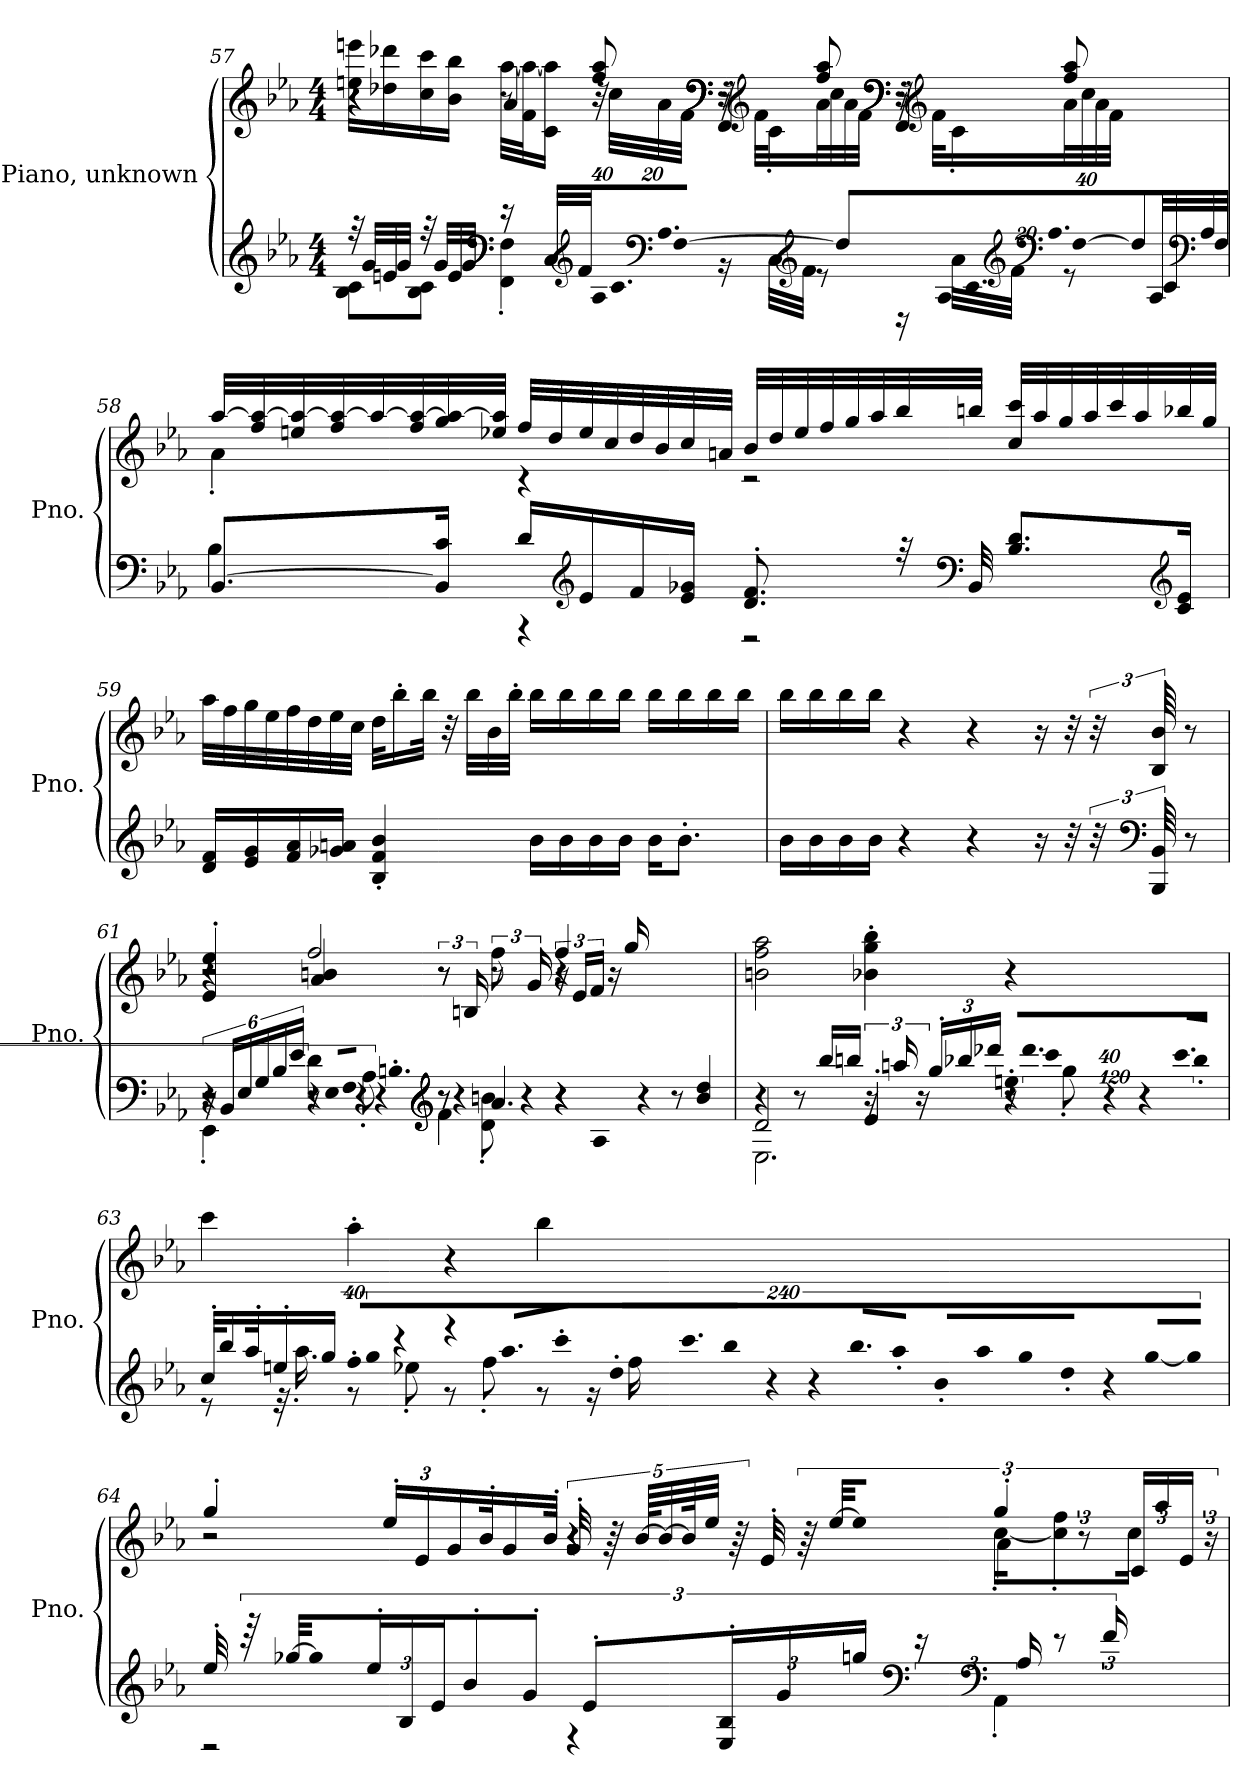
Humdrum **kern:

**kern	**kern
*part1	*part1
*staff2	*staff1
*I"Piano, unknown	*
*I'Pno.	*
!!LO:PB:g=z
*clefG2	*clefG2
*k[b-e-a-]	*k[b-e-a-]
*M4/4	*M4/4
=57	=57
*^	*^
*	*	*	*^
32r	8B-\ 8c\L	4r	16een\ 16eeen\LL	4r
32g/LLL	.	.	.	.
32en/	.	.	16dd-X\ 16ddd-X\	.
32g/JJJ	.	.	.	.
32r	8B-\ 8c\J	.	16cc\ 16ccc\	.
32g/LLL	.	.	.	.
32e/	.	.	16b-\ 16bb-\JJ	.
32g/JJJ	.	.	.	.
*clefF4	*	*	*	*
16r	4FF\' 4F\'	8r	[32aa-\LLL	4a-/
.	.	.	32f\ 32aa-\_J	.
32C/LLL	.	.	16c\ 16aa-\]JJ	.
*clefG2	*	*	*	*
32f/	.	.	.	.
*Xbrackettup	*	*	*	*
!LO:N:vis=32	!	!	!	!
640%23A-/	.	8ff/ 8aa-/	32r	.
.	.	.	32cc\LLL	.
!LO:N:vis=64.	!	!	!	!
640%17c/L	.	.	.	.
*clefF4	*	*	*	*
!LO:N:vis=64.	!	!	!	!
640%17A-/J	.	.	32a-\	.
!LO:N:vis=32	!	!	!	!
[640%23F/JJJ	.	.	.	.
.	.	.	32f\JJJ	.
*	*	*clefF4	*	*
8F/L]	16r	8r	32r	4FF'/
*	*	*clefG2	*	*
.	.	.	32f\KLL	.
.	32C\LLL	.	16c'\	.
*clefG2	*	*	*	*
.	32f\JJJ	.	.	.
!LO:N:vis=32	!	!	!	!
640%23A-/LL	8r	8ff/ 8aa-/	32a-\L	.
.	.	.	32cc\	.
!LO:N:vis=64.	!	!	!	!
640%17c/L	.	.	.	.
*clefF4	*	*	*	*
!LO:N:vis=64.	!	!	!	!
640%17A-/J	.	.	32a-\	.
!LO:N:vis=32	!	!	!	!
[640%23F/JJ	.	.	.	.
.	.	.	32f\JJJ	.
*	*	*clefF4	*	*
8F/]	16r	8r	32r	4FF'/
*	*	*clefG2	*	*
.	.	.	32f\KLL	.
.	32C\LLL	.	16c'\	.
*clefG2	*	*	*	*
.	32f\JJJ	.	.	.
32A-/LL	8r	8ff/ 8aa-/	32a-\L	.
32c/	.	.	32cc\	.
*clefF4	*	*	*	*
32A-/	.	.	32a-\	.
32F/JJJ	.	.	32f\JJJ	.
*	*	*	*v	*v
!!LO:LB:g=z
=58	=58	=58	=58
[8.BB-/L	4B-\	[32aa-/LLL	4a-'\
.	.	32ff/ 32aa-/_	.
.	.	32een/ 32aa-/_	.
.	.	32ff/ 32aa-/_	.
.	.	32aa-/_	.
.	.	32ff/ 32aa-/_	.
16BB-/] 16c/Jk	.	32gg/ 32aa-/_	.
.	.	32ee-X/ 32aa-/]JJJ	.
16d/LL	4r	32ff/LLL	4r
.	.	32dd/	.
*clefG2	*	*	*
16e-/	.	32ee-/	.
.	.	32cc/	.
16f/	.	32dd/	.
.	.	32b-/	.
16e-/ 16g-X/JJ	.	32cc/	.
.	.	32an/JJJ	.
8.d/' 8.f/'	2r	32b-/LLL	2r
.	.	32dd/	.
.	.	32ee-/	.
.	.	32ff/	.
.	.	32gg/	.
.	.	32aa-/	.
32r	.	32bb-/	.
*clefF4	*	*	*
32BB-/	.	32bbn/JJJ	.
8.B-/ 8.d/L	.	32cc/ 32ccc/LLL	.
.	.	32aa-/	.
.	.	32gg/	.
.	.	32aa-/	.
.	.	32ccc/	.
.	.	32aa-/	.
*clefG2	*	*	*
16c/ 16e-/Jk	.	32bb-X/	.
.	.	32gg/JJJ	.
*v	*v	*	*
*	*v	*v
!!LO:LB:g=z
=59	=59
16d/ 16f/LL	32aa-\LLL
.	32ff\
16e-/ 16g/	32gg\
.	32ee-\
16f/ 16a-/	32ff\
.	32dd\
16g-X/ 16an/JJ	32ee-\
.	32cc\JJJ
4B-/' 4f/' 4b-/'	32dd\KLL
.	16bb-'\
.	32bb-\JJk
.	32r
.	32bb-\LLL
.	32b-\
.	32bb-'\JJJ
16b-\LL	16bb-\LL
16b-\	16bb-\
16b-\	16bb-\
16b-\JJ	16bb-\JJ
16b-\KL	16bb-\LL
8.b-'\J	16bb-\
.	16bb-\
.	16bb-\JJ
=60	=60
16b-\LL	16bb-\LL
16b-\	16bb-\
16b-\	16bb-\
16b-\JJ	16bb-\JJ
4r	4r
4r	4r
16r	16r
32r	32r
*brackettup	*
48r	48r
*clefF4	*
96BBB-/ 96BB-/	96B-/ 96b-/
8r	8r
!!LO:LB:g=z
=61	=61
*^	*^
*	*^	*	*^
*	*	*^	*	*	*
2r	4r	24r	4EE-'\	4r	2r	4e-/' 4ee-/'
.	.	24BB-/LL	.	.	.	.
.	.	24E-/	.	.	.	.
*	*	*Xbrackettup	*	*	*	*
.	.	24G/	.	.	.	.
.	.	24B-/	.	.	.	.
.	.	24e-/JJ	.	.	.	.
*	*	*brackettup	*	*	*	*
!	!	!LO:N:vis=32	!	!	!	!
.	4d\	640%23r	8r	2ff/	.	4a-/ 4bn/
!	!	!LO:N:vis=32	!	!	!	!
.	.	640%23E-/LLL	.	.	.	.
!	!	!LO:N:vis=32	!	!	!	!
.	.	640%23F/JJJ	.	.	.	.
!	!	!LO:N:vis=32	!	!	!	!
.	.	640%23r	.	.	.	.
.	.	.	8A-'\	.	.	.
!	!	!LO:N:vis=64	!	!	!	!
.	.	960%17r	.	.	.	.
!	!	!LO:N:vis=32.	!	!	!	!
.	.	1920%103Bn'/	.	.	.	.
!	!	!LO:N:vis=32	!	!	!	!
.	.	640%23r	.	.	.	.
*clefG2	*	*	*	*	*	*
8r	4f\	.	8r	.	8r	12r
.	.	24r	.	.	.	.
.	.	24A-/	.	.	.	.
.	.	.	.	.	.	24Bn/
.	.	24r	.	.	.	.
4.a-/	.	.	8d\' 8bn\'	.	8ff\	12r
.	.	8r	.	.	.	.
.	.	.	.	.	.	24g/
.	4r	.	4r	4ff/	4r	24r
.	.	4b/ 4dd/	.	.	.	.
.	.	.	.	.	.	24e-/LL
.	.	.	.	.	.	24f/JJ
.	.	.	.	.	.	16r
.	.	.	.	.	.	16gg/
960ryy	960ryy	.	960ryy	960ryy	960ryy	960ryy
*	*	*v	*v	*	*	*
*	*	*	*v	*v	*v
!!LO:LB:g=z
=62	=62	=62	=62
4r	2.E-\	2d/	2bn\ 2ff\ 2aa-\
8r	.	.	.
16bb-/LL	.	.	.
16bbn/JJ	.	.	.
24r	.	4e-'/	4b-X\' 4gg\' 4bb-\'
24aan/	.	.	.
24r	.	.	.
*Xbrackettup	*	*	*
24gg'/LL	.	.	.
24bb-X/	.	.	.
24ddd-X/JJ	.	.	.
*brackettup	*	*	*
!LO:N:vis=32	!	!	!
640%23een'/LLL	8r	4r	4r
!LO:N:vis=32.	!	!	!
1920%103ddd-/	.	.	.
!LO:N:vis=64	!	!	!
960%17ccc/JJJk	.	.	.
!LO:N:vis=32	!	!	!
640%23r	.	.	.
.	8gg'\	.	.
!LO:N:vis=64	!	!	!
960%17r	.	.	.
!LO:N:vis=32.	!	!	!
1920%103ccc/LLL	.	.	.
!LO:N:vis=32	!	!	!
640%23bb-'/JJJ	.	.	.
.	1920ryy	1920ryy	1920ryy
*	*v	*v	*
!!LO:LB:g=z
=63	=63	=63
32cc'/KLL	8r	4ccc\
16bb-/	.	.
32aa-'/K	.	.
16een'/	32r	.
.	16.aa-'\	.
16gg/JJ	.	.
!LO:N:vis=32	!	!
640%23ff'/KLL	8r	4aa-'\
!LO:N:vis=16	!	!
1920%137gg/JJ	.	.
!LO:N:vis=32	!	!
640%23r	.	.
.	8ee-X'\	.
!LO:N:vis=64	!	!
960%17r	.	.
!LO:N:vis=32.	!	!
1920%103aa-/LLL	.	.
!LO:N:vis=32	!	!
640%23ccc'/JJJ	.	.
.	8r	4r
!LO:N:vis=32	!	!
640%23dd'/LLL	.	.
!LO:N:vis=32.	!	!
1920%103ccc/	.	.
!LO:N:vis=64	!	!
960%17bb-/JJJk	.	.
!LO:N:vis=32	!	!
640%23r	.	.
.	8ff'\	.
!LO:N:vis=64	!	!
960%17r	.	.
!LO:N:vis=32.	!	!
1920%103bb-/LLL	.	.
!LO:N:vis=32	!	!
640%23aa-'/JJJ	.	.
.	8r	4bb-\
*Xbrackettup	*	*
24b-'/LL	.	.
24aa-/	.	.
24gg/	.	.
.	16r	.
*brackettup	*	*
48dd'/JJk	.	.
48r	.	.
[48gg/KLL	.	.
.	16ff\	.
16gg/JJ]	.	.
.	960ryy	960ryy
!!LO:PB:g=z
=64	=64	=64
*	*	*^
*	*	*	*^
*	*	*	*	*^
32ee-'/	2r	2r	2r	4gg'/	2r
96r	.	.	.	.	.
[48gg-X/KLL	.	.	.	.	.
16gg-/]	.	.	.	.	.
*Xbrackettup	*	*	*	*	*
24ee-'/	.	.	.	.	.
24B-/	.	.	.	.	.
24e-/J	.	.	.	.	.
*	*	*	*	*Xbrackettup	*
8b-'/	.	.	.	24ee-'/LL	.
.	.	.	.	24e-/	.
.	.	.	.	24g/	.
8g'/J	.	.	.	32b-'/K	.
.	.	.	.	16g/	.
.	.	.	.	32b-'/JJk	.
*	*	*	*	*brackettup	*
8e-'/L	4r	4r	4r	40g'/	4r
.	.	.	.	80r	.
.	.	.	.	[80b-/KLLL	.
.	.	.	.	40b-/_	.
.	.	.	.	80b-/K]	.
.	.	.	.	40ee-/JJJ	.
.	.	.	.	80r	.
24E-/' 24B-/'L	.	.	.	32e-'/	.
.	.	.	.	96r	.
24g/	.	.	.	[48ee-/KLL	.
.	.	.	.	16ee-/JJ]	.
24ggn/JJ	.	.	.	.	.
*clefF4	*	*	*	*	*
*brackettup	*	*	*	*	*
24r	4AA-'\	4gg'/	[16cc'\KL	12r	4a-'\
24A-/	.	.	.	.	.
.	.	.	8cc\]' 8ff\'	.	.
8r	.	.	.	24c/LL	.
.	.	.	.	24aa-/	.
.	.	.	.	24e-/JJ	.
.	.	.	16cc\Jk	.	.
24f/	.	.	.	24r	.
*v	*v	*	*	*	*
*	*v	*v	*v	*v
=	=
*-	*-
